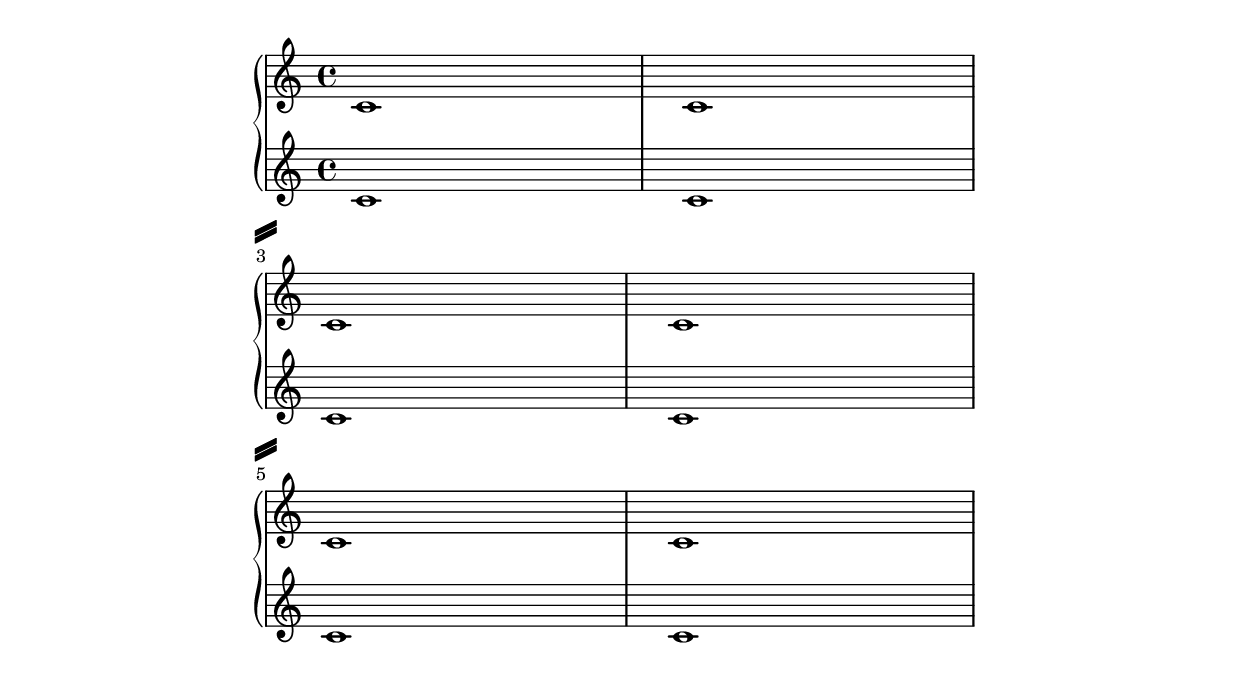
%% Generated by lilypond-book
%% Options: [exampleindent=10.16\mm,indent=0\mm,line-width=160\mm,paper-height=845.047\pt,paper-width=597.508\pt,papersize='(cons (* 597.508 pt) (* 845.047 pt))]
\include "lilypond-book-preamble.ly"


% ****************************************************************
% Start cut-&-pastable-section
% ****************************************************************

#(ly:set-option 'eps-box-padding 3.000000)



\paper {
  #(set-paper-size '(cons (* 597.508 pt) (* 845.047 pt)))
  indent = 0\mm
  line-width = 160\mm
  % offset the left padding, also add 1mm as lilypond creates cropped
  % images with a little space on the right
  line-width = #(- line-width (* mm  3.000000) (* mm 1))
}

\layout {
  
}




% ****************************************************************
% ly snippet:
% ****************************************************************
\sourcefilename "snippets/setting-system-separators.ly"
\sourcefileline 0
%% DO NOT EDIT this file manually; it was automatically
%% generated from the LilyPond Snippet Repository
%% (http://lsr.di.unimi.it).
%%
%% Make any changes in the LSR itself, or in
%% `Documentation/snippets/new/`, then run
%% `scripts/auxiliar/makelsr.pl`.
%%
%% This file is in the public domain.

\version "2.24.0"

\header {
%% Translation of GIT committish: a8a85e19654e46d725563e6deba44083ef137a2c
  texidocja = "
システムとシステムの間にシステム セパレータを挿入することができます。@c
任意のマークアップが使用できますが、デフォルト値は @code{\\slashSeparator}
となっています。
"
  doctitleja = "システム セパレータを設定する"

%% Translation of GIT committish: 41a008e75e2fe29536406cdf0d71c32a4606f2b8
  texidocfr = "
La séparation entre deux systèmes consécutifs peut être mise en
évidence par n'importe quel @emph{markup}. LilyPond dispose à cet effet
d'une double oblique inversée : @code{\\slashSeparator}.
"

  doctitlefr = "Séparation visuelle entre les systèmes"

%% Translation of GIT committish: ff9ca62acddb818b7788d7818a5c7eb0ddb6cdcb
  texidoces = "
Se pueden insertar separadores sistema entre los sistemas de una
página.  Se puede usar cualquier elemento de marcado, pero
@code{\\slashSeparator} está disponible como una elección
predeterminada adecuada.

"
  doctitlees = "Fijar un separador entre los sistemas"

%% Translation of GIT committish: ff9ca62acddb818b7788d7818a5c7eb0ddb6cdcb
  texidocca = "
Es poden inserir separadors de sistema entre els sistemes d'una pàgina.
Es pot usar qualsevol element de marcatge, però hi ha
@code{\\slashSeparator} com una elecció predeterminada adequada.

"
  doctitleca = "Fixació d'un separador entre els sistemes"

  lsrtags = "paper-and-layout, staff-notation, tweaks-and-overrides"

  texidoc = "
System separators can be inserted between systems.  Any markup can be
used, but @code{\\slashSeparator} has been provided as a sensible
default.
"

  doctitle = "Setting system separators"
} % begin verbatim


\paper {
  system-separator-markup = \slashSeparator
  line-width = 120
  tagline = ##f
}

notes = \relative c' {
  c1 | c \break
  c1 | c \break
  c1 | c
}

\book {
  \score {
    \new GrandStaff <<
      \new Staff \notes
      \new Staff \notes
    >>
  }
}



% ****************************************************************
% end ly snippet
% ****************************************************************
